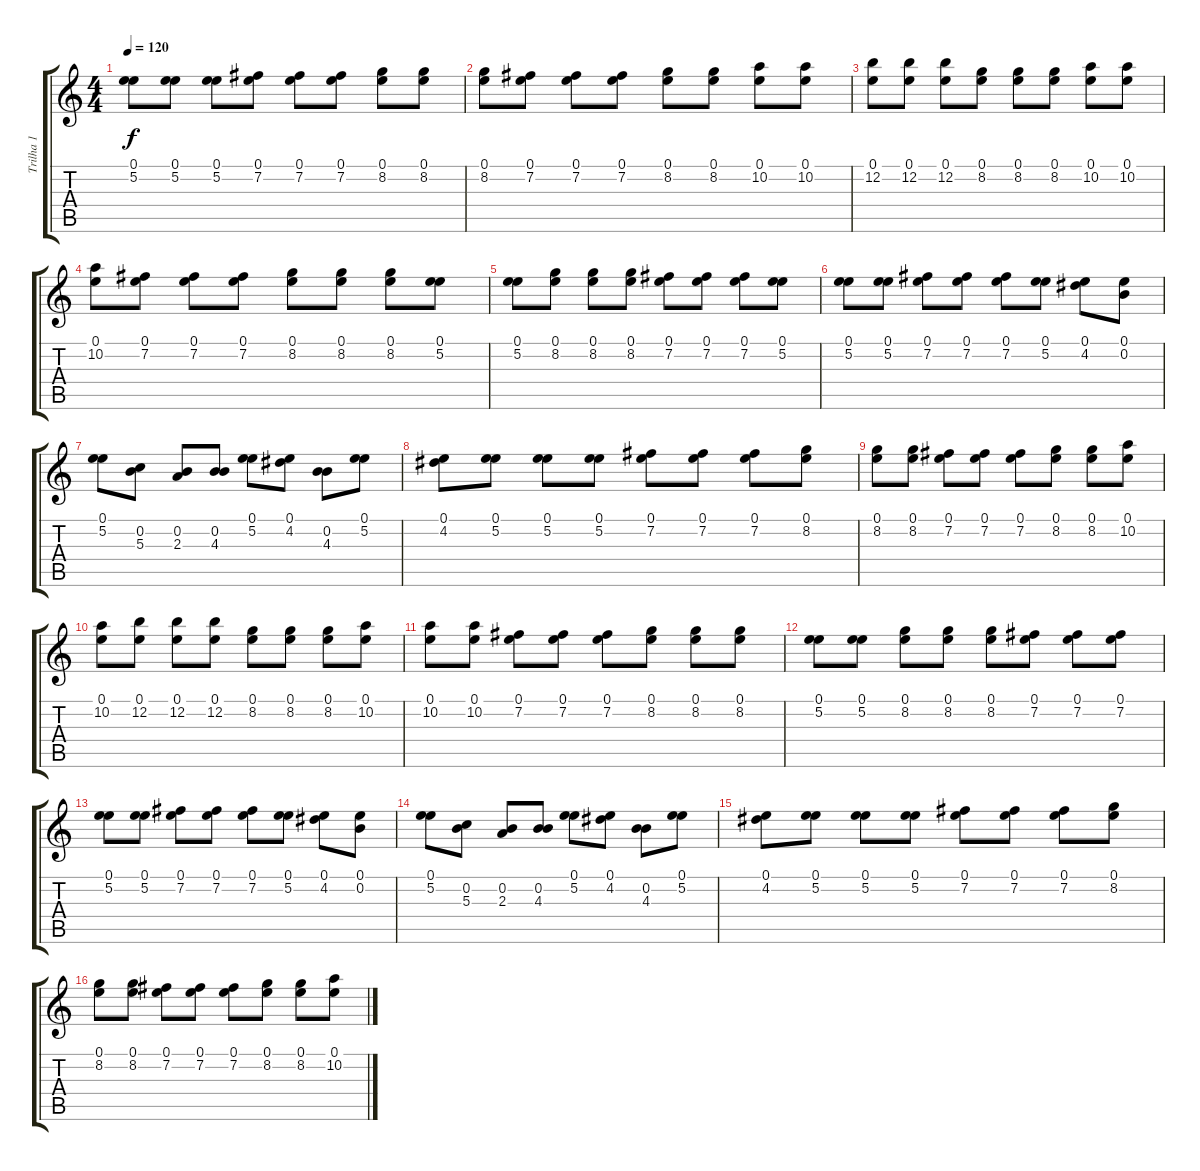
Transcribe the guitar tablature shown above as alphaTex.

\track ("Trilha 1" "Trilha 1") {instrument overdrivenguitar}
\staff {score tabs}
\tuning (E4 B3 G3 D3 A2 E2) {hide}
\ts (4 4)
\tempo 120
\clef g2
\ks c
(0.1 5.2).8{dy f instrument overdrivenguitar} (0.1 5.2).8 (0.1 5.2).8 (0.1 7.2).8 (0.1 7.2).8 (0.1 7.2).8 (0.1 8.2).8 (0.1 8.2).8 |
(0.1 8.2).8 (0.1 7.2).8 (0.1 7.2).8 (0.1 7.2).8 (0.1 8.2).8 (0.1 8.2).8 (0.1 10.2).8 (0.1 10.2).8 |
(0.1 12.2).8 (0.1 12.2).8 (0.1 12.2).8 (0.1 8.2).8 (0.1 8.2).8 (0.1 8.2).8 (0.1 10.2).8 (0.1 10.2).8 |
(0.1 10.2).8 (0.1 7.2).8 (0.1 7.2).8 (0.1 7.2).8 (0.1 8.2).8 (0.1 8.2).8 (0.1 8.2).8 (0.1 5.2).8 |
(0.1 5.2).8 (0.1 8.2).8 (0.1 8.2).8 (0.1 8.2).8 (0.1 7.2).8 (0.1 7.2).8 (0.1 7.2).8 (0.1 5.2).8 |
(0.1 5.2).8 (0.1 5.2).8 (0.1 7.2).8 (0.1 7.2).8 (0.1 7.2).8 (0.1 5.2).8 (0.1 4.2).8 (0.1 0.2).8 |
(0.1 5.2).8 (0.2 5.3).8 (0.2 2.3).8 (0.2 4.3).8 (0.1 5.2).8 (0.1 4.2).8 (0.2 4.3).8 (0.1 5.2).8 |
(0.1 4.2).8 (0.1 5.2).8 (0.1 5.2).8 (0.1 5.2).8 (0.1 7.2).8 (0.1 7.2).8 (0.1 7.2).8 (0.1 8.2).8 |
(0.1 8.2).8 (0.1 8.2).8 (0.1 7.2).8 (0.1 7.2).8 (0.1 7.2).8 (0.1 8.2).8 (0.1 8.2).8 (0.1 10.2).8 |
(0.1 10.2).8 (0.1 12.2).8 (0.1 12.2).8 (0.1 12.2).8 (0.1 8.2).8 (0.1 8.2).8 (0.1 8.2).8 (0.1 10.2).8 |
(0.1 10.2).8 (0.1 10.2).8 (0.1 7.2).8 (0.1 7.2).8 (0.1 7.2).8 (0.1 8.2).8 (0.1 8.2).8 (0.1 8.2).8 |
(0.1 5.2).8 (0.1 5.2).8 (0.1 8.2).8 (0.1 8.2).8 (0.1 8.2).8 (0.1 7.2).8 (0.1 7.2).8 (0.1 7.2).8 |
(0.1 5.2).8 (0.1 5.2).8 (0.1 7.2).8 (0.1 7.2).8 (0.1 7.2).8 (0.1 5.2).8 (0.1 4.2).8 (0.1 0.2).8 |
(0.1 5.2).8 (0.2 5.3).8 (0.2 2.3).8 (0.2 4.3).8 (0.1 5.2).8 (0.1 4.2).8 (0.2 4.3).8 (0.1 5.2).8 |
(0.1 4.2).8 (0.1 5.2).8 (0.1 5.2).8 (0.1 5.2).8 (0.1 7.2).8 (0.1 7.2).8 (0.1 7.2).8 (0.1 8.2).8 |
(0.1 8.2).8 (0.1 8.2).8 (0.1 7.2).8 (0.1 7.2).8 (0.1 7.2).8 (0.1 8.2).8 (0.1 8.2).8 (0.1 10.2).8
